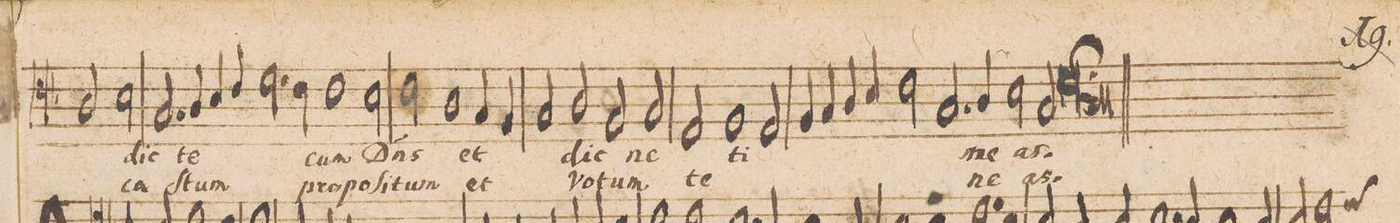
**kern	**text	**text
*I"ALTVS.	*	*
*clefC4	*	*
*k[b-]	*	*
*met(c|)	*	*
*M2/1	*	*
2A/	.	.
2B-\	dic	ca-
2.G/	te	-ſtum
4A/	.	.
=64-	=64-	=64-
4B-\	.	.
4c\	.	.
2.d\	cum	pro-
4c\	.	.
1c\	D(o-	-po-
=65-	=65-	=65-
2B-\	-mi-	-ſi-
2c\	-nu)s	-tum
1A\	et	et
=66-	=66-	=66-
4G/	.	.
4F/	.	.
2G/	.	.
2A/	dic	Vo-
=67-	=67-	=67-
2F/	ne	-tum
2G/	.	.
2E/	.	te-
1F/	ti-	.
=68-	=68-	=68-
2E/	.	.
4F/	.	.
4G/	.	.
4A/	.	.
4B-/	.	.
=69-	=69-	=69-
2c\	.	.
2.G/	.	.
4A/	.	.
2B-\	-me-	-ne-
=70-	=70-	=70-
2G/	.	.
*lig	*	*
2c\	.	.
0Al;	-as.	-as.
*Xlig	*	*
=71||	=71||	=71||
*-	*-	*-
